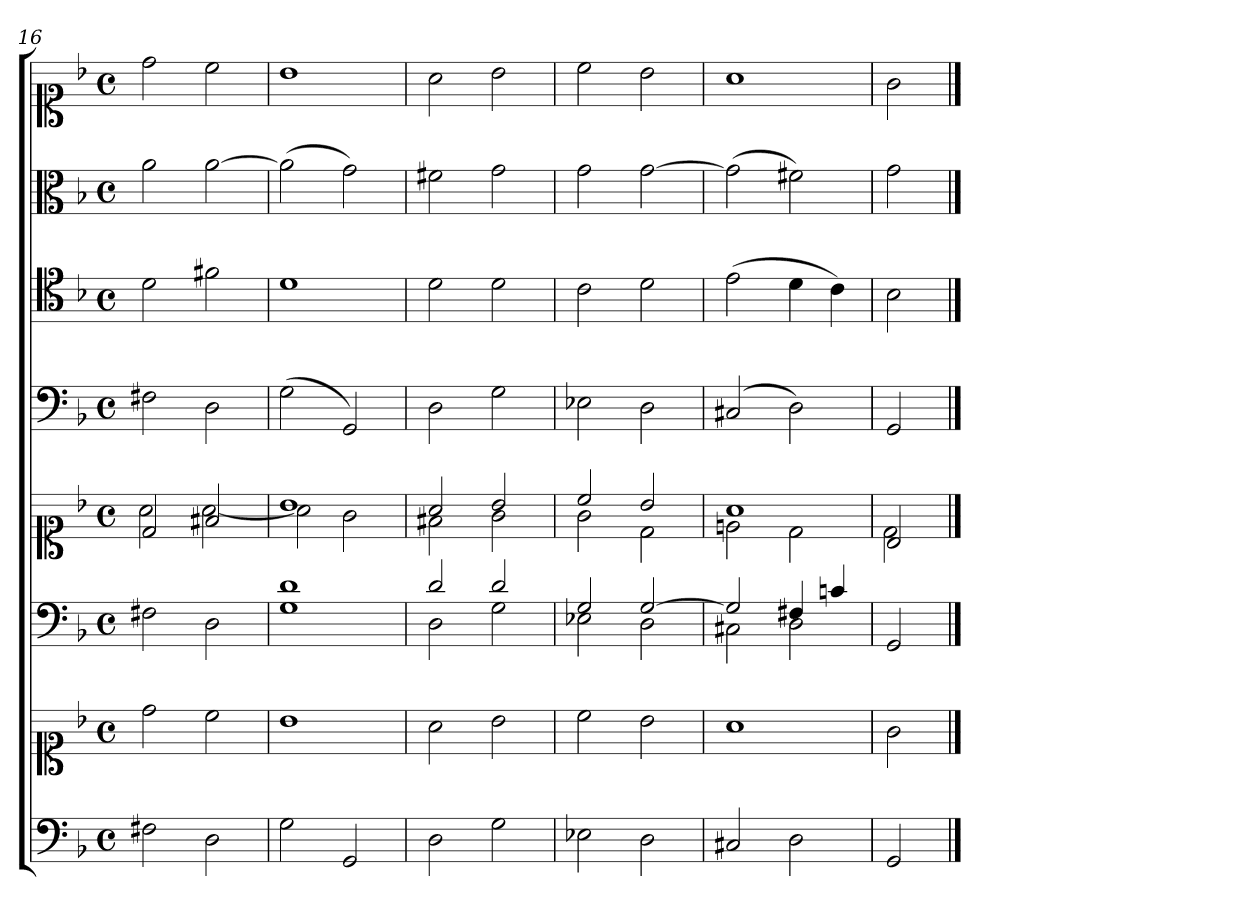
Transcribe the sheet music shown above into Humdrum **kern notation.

**kern	**kern	**kern	**kern	**kern	**kern	**kern	**kern
*part6	*part6	*part5	*part5	*part4	*part3	*part2	*part1
*staff8	*staff7	*staff6	*staff5	*staff4	*staff3	*staff2	*staff1
*clefF4	*clefC1	*clefF4	*clefC1	*clefF4	*clefC4	*clefC3	*clefC1
*k[b-]	*k[b-]	*k[b-]	*k[b-]	*k[b-]	*k[b-]	*k[b-]	*k[b-]
*F:	*F:	*F:	*F:	*F:	*F:	*F:	*F:
*M4/4	*M4/4	*M4/4	*M4/4	*M4/4	*M4/4	*M4/4	*M4/4
*met(c)	*met(c)	*met(c)	*met(c)	*met(c)	*met(c)	*met(c)	*met(c)
=16	=16	=16	=16	=16	=16	=16	=16
*	*	*	*^	*	*	*	*
2F#X	2dd	2F#X	2d	2a	2F#X	2d	2a	2dd
2D	2cc	2D	2f#X	[2a	2D	2f#X	[2a	2cc
=17	=17	=17	=17	=17	=17	=17	=17	=17
*	*	*^	*	*	*	*	*	*
2G	1b-	1d	1G	1b-	2a]	(2G	1d	(2a]	1b-
2GG	.	.	.	.	2g	2GG)	.	2g)	.
=18	=18	=18	=18	=18	=18	=18	=18	=18	=18
2D	2a	2d	2D	2a	2f#X	2D	2d	2f#X	2a
2G	2b-	2d	2G	2b-	2g	2G	2d	2g	2b-
=19	=19	=19	=19	=19	=19	=19	=19	=19	=19
2E-X	2cc	2G	2E-X	2cc	2g	2E-X	2c	2g	2cc
2D	2b-	[2G	2D	2b-	2d	2D	2d	[2g	2b-
=20	=20	=20	=20	=20	=20	=20	=20	=20	=20
2C#X	1a	2G]	2C#X	1a	2en	(2C#X	(2e	(2g]	1a
2D	.	4F#X	2D	.	2d	2D)	4d	2f#X)	.
.	.	4cn	.	.	.	.	4c)	.	.
*	*	*v	*v	*	*	*	*	*	*
=21	=21	=21	=21	=21	=21	=21	=21	=21
2GG	2g	2GG	2B-	2d	2GG	2B-	2g	2g
*	*	*	*v	*v	*	*	*	*
==	==	==	==	==	==	==	==
*-	*-	*-	*-	*-	*-	*-	*-
